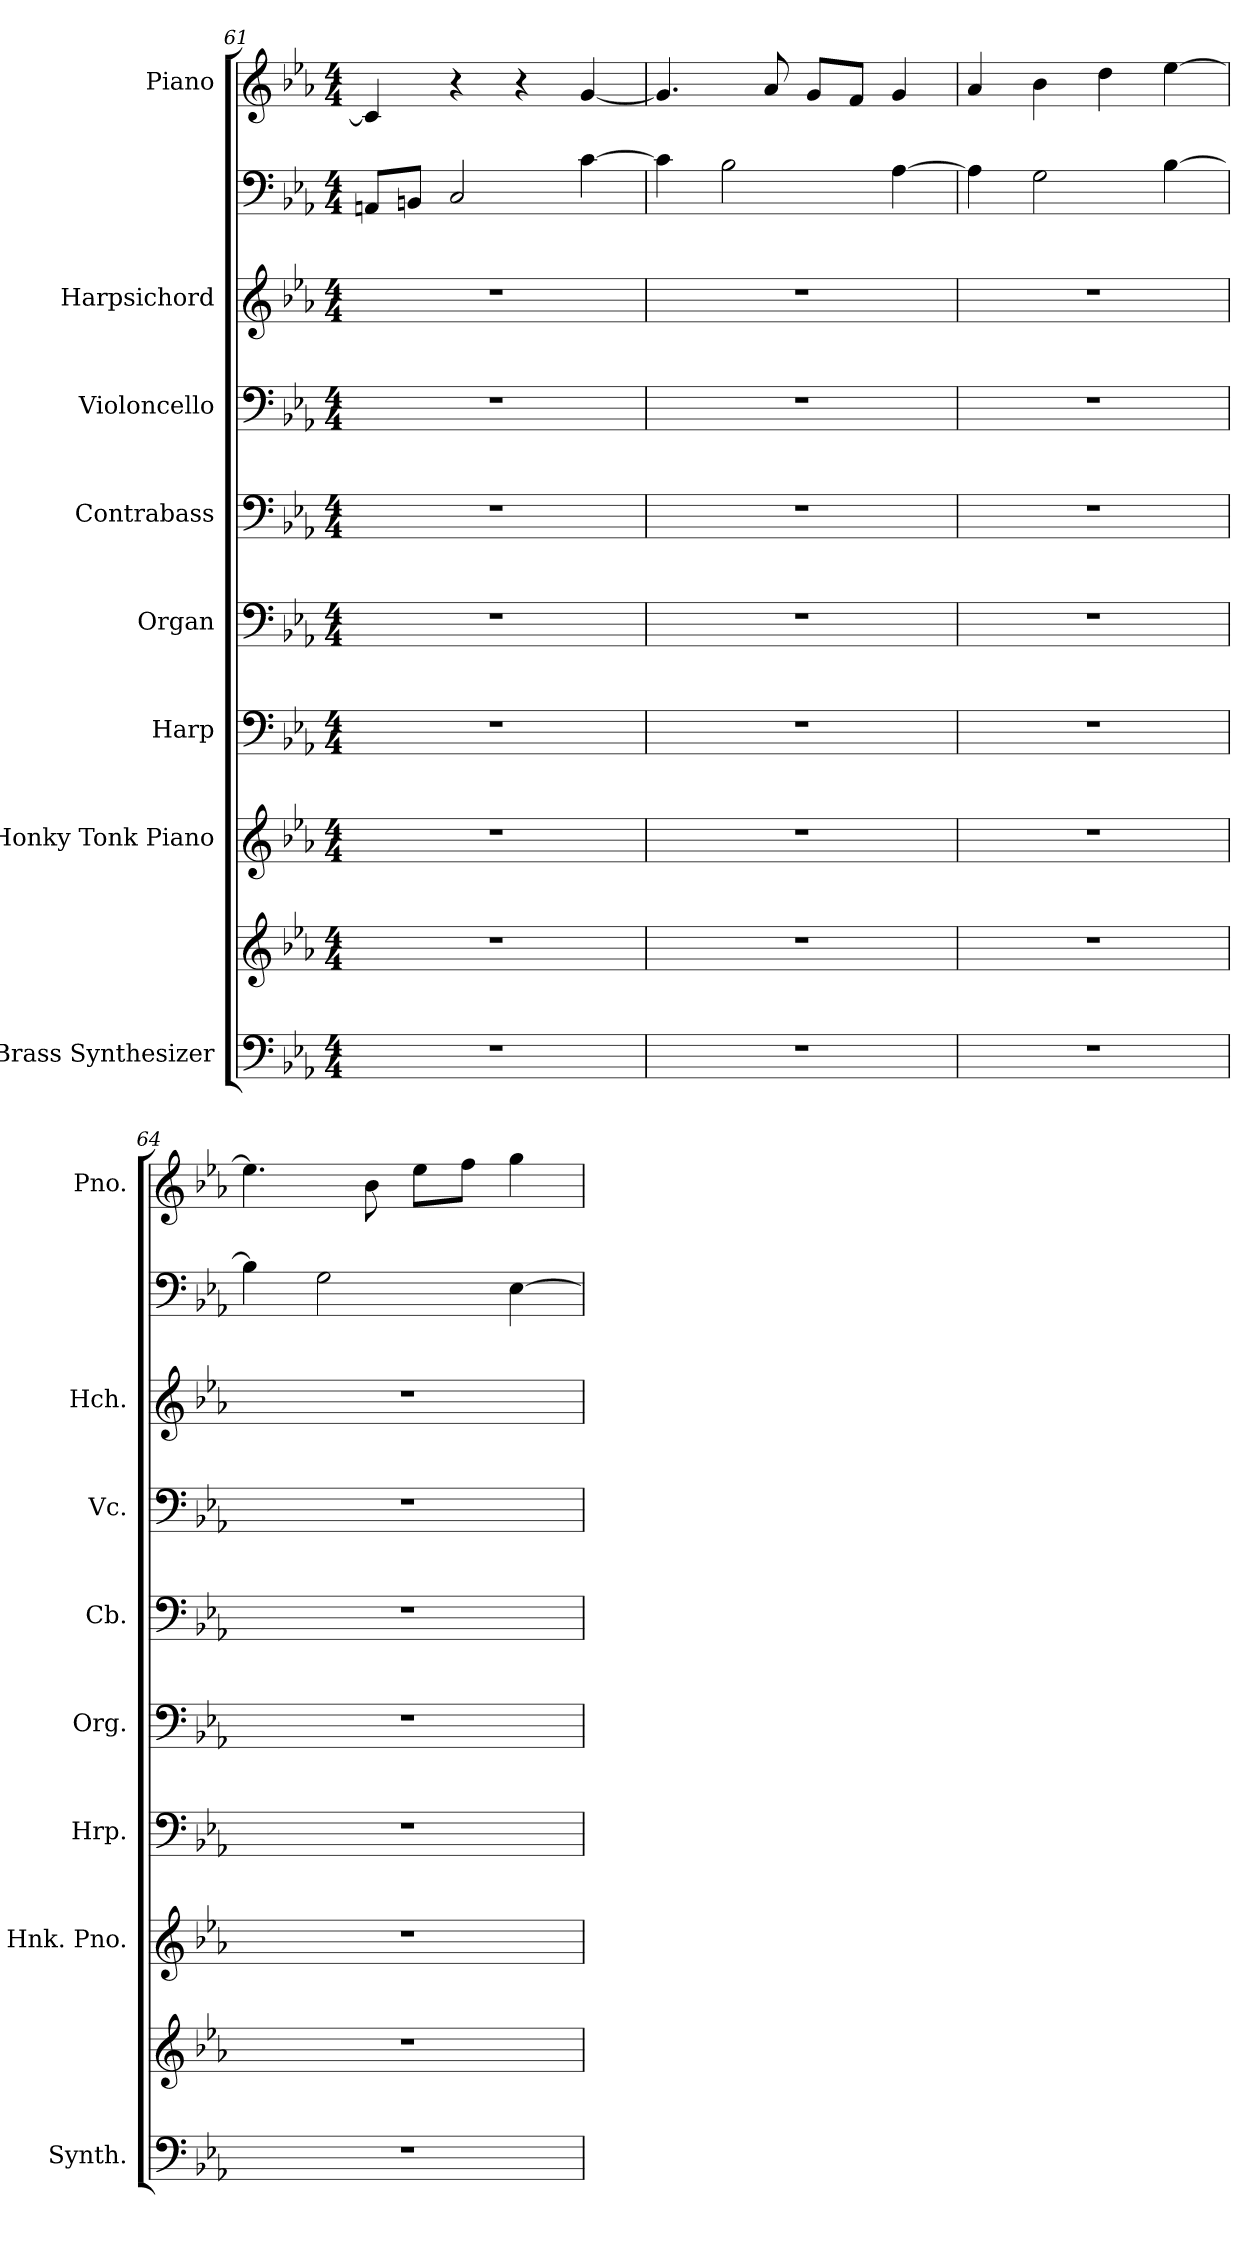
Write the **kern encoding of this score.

**kern	**kern	**kern	**kern	**kern	**kern	**kern	**kern	**kern	**kern
*part8	*part8	*part7	*part6	*part5	*part4	*part3	*part2	*part2	*part1
*staff10	*staff9	*staff8	*staff7	*staff6	*staff5	*staff4	*staff3	*staff2	*staff1
*I"Brass Synthesizer	*	*I"Honky Tonk Piano	*I"Harp	*I"Organ	*I"Contrabass	*I"Violoncello	*I"Harpsichord	*	*I"Piano
*I'Synth.	*	*I'Hnk. Pno.	*I'Hrp.	*I'Org.	*I'Cb.	*I'Vc.	*I'Hch.	*	*I'Pno.
*clefF4	*clefG2	*clefG2	*clefF4	*clefF4	*clefF4	*clefF4	*clefG2	*clefF4	*clefG2
*	*	*	*	*	*ITrd7c12	*	*	*	*
*k[b-e-a-]	*k[b-e-a-]	*k[b-e-a-]	*k[b-e-a-]	*k[b-e-a-]	*k[b-e-a-]	*k[b-e-a-]	*k[b-e-a-]	*k[b-e-a-]	*k[b-e-a-]
*M4/4	*M4/4	*M4/4	*M4/4	*M4/4	*M4/4	*M4/4	*M4/4	*M4/4	*M4/4
=61	=61	=61	=61	=61	=61	=61	=61	=61	=61
1r	1r	1r	1r	1r	1r	1r	1r	8AAn/L	4c/]
.	.	.	.	.	.	.	.	8BBn/J	.
.	.	.	.	.	.	.	.	2C/	4r
.	.	.	.	.	.	.	.	.	4r
.	.	.	.	.	.	.	.	[4c\	[4g/
=62	=62	=62	=62	=62	=62	=62	=62	=62	=62
1r	1r	1r	1r	1r	1r	1r	1r	4c\]	4.g/]
.	.	.	.	.	.	.	.	2B-\	.
.	.	.	.	.	.	.	.	.	8a-/
.	.	.	.	.	.	.	.	.	8g/L
.	.	.	.	.	.	.	.	.	8f/J
.	.	.	.	.	.	.	.	[4A-\	4g/
=63	=63	=63	=63	=63	=63	=63	=63	=63	=63
1r	1r	1r	1r	1r	1r	1r	1r	4A-\]	4a-/
.	.	.	.	.	.	.	.	2G\	4b-\
.	.	.	.	.	.	.	.	.	4dd\
.	.	.	.	.	.	.	.	[4B-\	[4ee-\
=64	=64	=64	=64	=64	=64	=64	=64	=64	=64
1r	1r	1r	1r	1r	1r	1r	1r	4B-\]	4.ee-\]
.	.	.	.	.	.	.	.	2G\	.
.	.	.	.	.	.	.	.	.	8b-\
.	.	.	.	.	.	.	.	.	8ee-\L
.	.	.	.	.	.	.	.	.	8ff\J
.	.	.	.	.	.	.	.	[4E-\	4gg\
=	=	=	=	=	=	=	=	=	=
*-	*-	*-	*-	*-	*-	*-	*-	*-	*-
